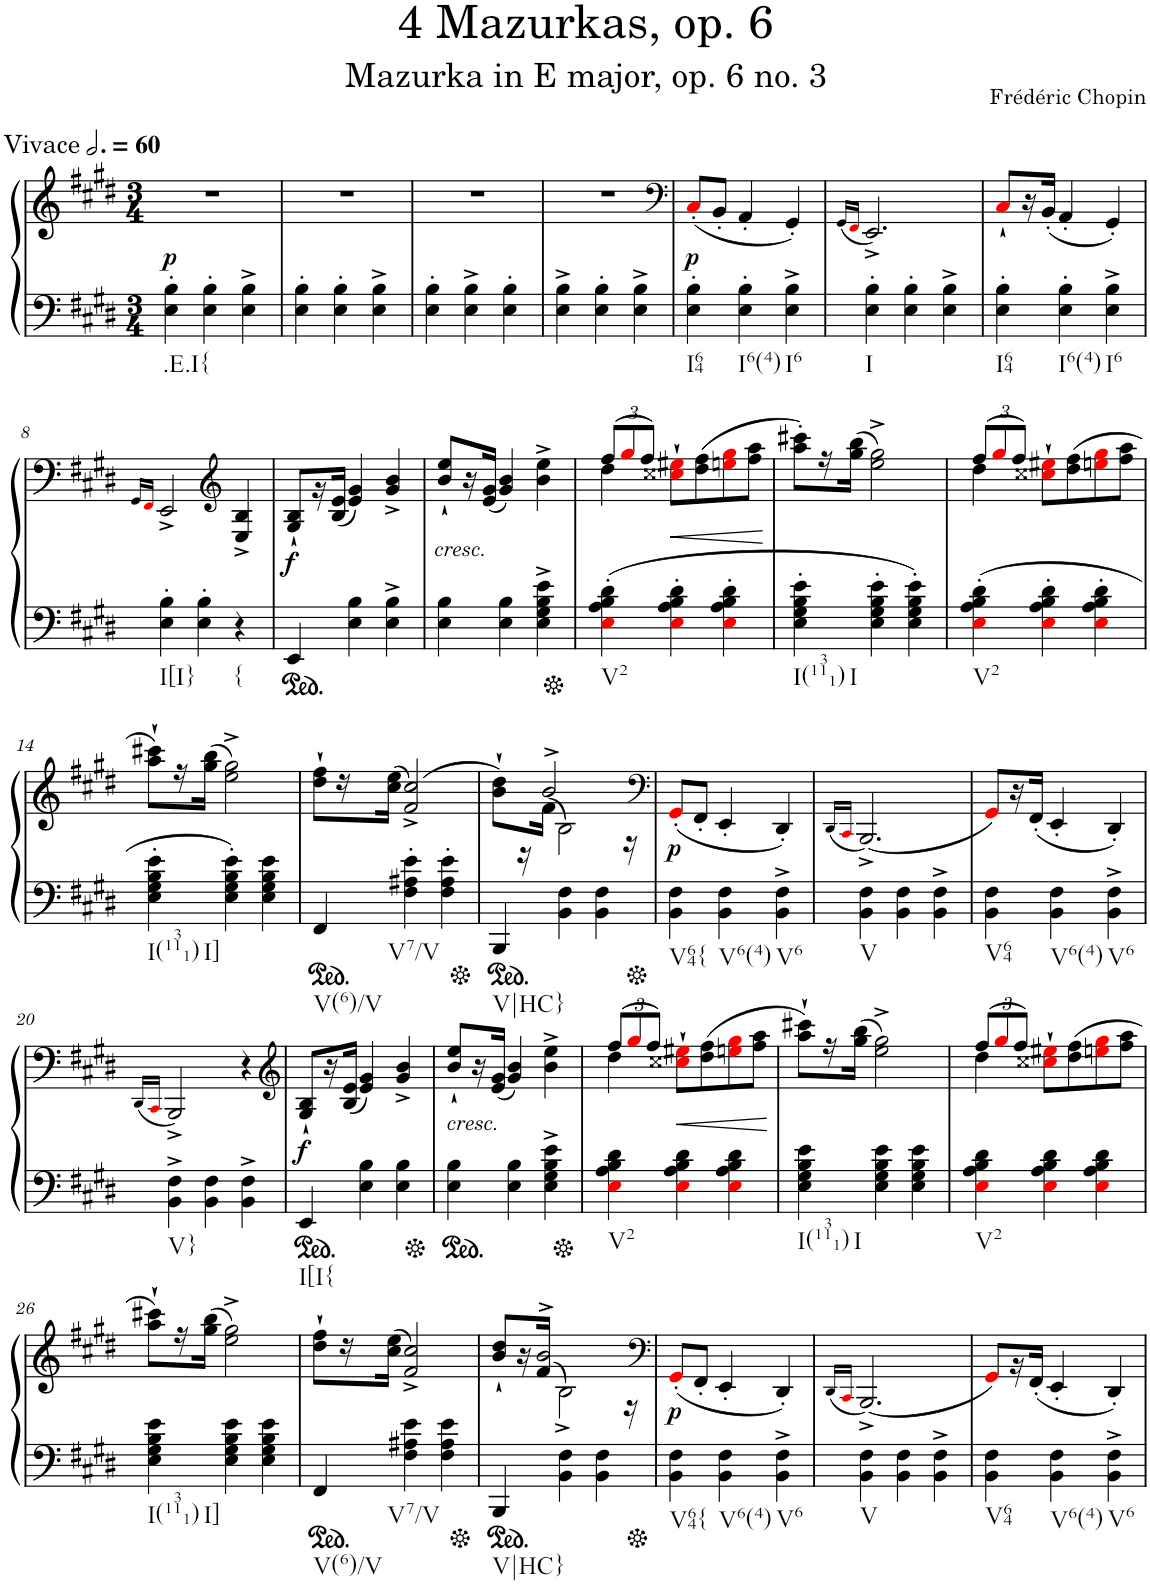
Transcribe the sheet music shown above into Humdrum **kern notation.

**kern	**kern	**dynam
*part2	*part1	*part1
*staff2	*staff1	*staff1
*I"piano	*I"piano	*
*I'Pno	*I'Pno	*
*clefF4	*clefG2	*
*k[f#c#g#d#]	*k[f#c#g#d#]	*
*E:	*E:	*
*M3/4	*M3/4	*
*MM180	*MM180	*
=1	=1	=1
!	!LO:TX:a:t=Vivace	!
!LO:TX:b:t=.E.I{	!	!
!	!	!LO:DY:b
4E\' 4B\'	2.r	p
4E\' 4B\'	.	.
4E\^ 4B\^	.	.
=2	=2	=2
4E\' 4B\'	2.r	.
4E\' 4B\'	.	.
4E\^ 4B\^	.	.
=3	=3	=3
4E\' 4B\'	2.r	.
4E\^ 4B\^	.	.
4E\' 4B\'	.	.
=4	=4	=4
4E\^ 4B\^	2.r	.
4E\' 4B\'	.	.
4E\^ 4B\^	.	.
=5	=5	=5
*	*clefF4	*
!LO:TX:b:t=I64	!	!
!	!	!LO:DY:b
4E\' 4B\'	(8C#'i/L	p
.	8BB'/J	.
!LO:TX:b:t=I6(4)	!	!
4E\' 4B\'	4AA'/	.
!LO:TX:b:t=I6	!	!
4E\^ 4B\^	4GG#'/)	.
=6	=6	=6
.	(16qGG#/LL	.
.	16qFF#i/JJ	.
!LO:TX:b:t=I	!	!
4E\' 4B\'	2.EE^/)	.
4E\' 4B\'	.	.
4E\^ 4B\^	.	.
=7	=7	=7
!LO:TX:b:t=I64	!	!
4E\' 4B\'	8C#`i/L	.
.	16r	.
.	(16BB'/JJ	.
!LO:TX:b:t=I6(4)	!	!
4E\' 4B\'	4AA'/	.
!LO:TX:b:t=I6	!	!
4E\^ 4B\^	4GG#'/)	.
!!LO:LB:g=z
=8	=8	=8
.	16qGG#/LL	.
.	16qFF#i/JJ	.
!LO:TX:b:t=I[I}	!	!
4E\' 4B\'	2EE^/	.
4E\' 4B\'	.	.
*	*clefG2	*
!LO:TX:b:t={	!	!
4r	4E/^ 4B/^	.
=9	=9	=9
*ped	*	*
!	!	!LO:DY:b
4EE/	8G#/` 8B/`L	f
.	16r	.
.	(16B/ 16e/JJ	.
4E\ 4B\	4e/ 4g#/)	.
4E\^ 4B\^	4g#/^ 4b/^	.
=10	=10	=10
!	!LO:TX:b:i:t=cresc.	!
4E\ 4B\	8b/` 8ee/`L	.
.	16r	.
.	(16e/ 16g#/JJ	.
4E\ 4B\	4g#/ 4b/)	.
4E\^ 4G#\^ 4B\^ 4e\^	4b\^ 4ee\^	.
=11	=11	=11
*Xped	*	*
*	*Xbrackettup	*
*	*^	*
!LO:TX:b:t=V2	!	!	!
(4Ei\' 4A\' 4B\' 4d#\'	(12ff#/L	4dd#\	.
.	12gg#i/	.	.
.	12ff#/J)	.	.
!	!	!	!LO:HP:b
4Ei\' 4A\' 4B\' 4d#\'	8cc##Xi\` 8ee#Xi\`L	2ryy	<
.	(8dd#\ 8ff#\	.	.
4Ei\' 4A\' 4B\' 4d#\'	8eeni\ 8gg#i\	.	.
.	8ff#\ 8aa\J	.	.
*	*v	*v	*
.	.	[
=12	=12	=12
!LO:TX:b:t=I(1311)	!	!
!LO:TX:b:t=I	!	!
4E\' 4G#\' 4B\' 4e\'	8aa\' 8ccc#X\'L)	.
.	16r	.
.	(16gg#\ 16bb\JJ	.
4E\' 4G#\' 4B\' 4e\'	2ee\^ 2gg#\^)	.
4E\' 4G#\' 4B\' 4e\')	.	.
=13	=13	=13
*	*^	*
!LO:TX:b:t=V2	!	!	!
(4Ei\' 4A\' 4B\' 4d#\'	(12ff#/L	4dd#\	.
.	12gg#i/	.	.
.	12ff#/J)	.	.
4Ei\' 4A\' 4B\' 4d#\'	8cc##Xi\` 8ee#Xi\`L	2ryy	.
.	(8dd#\ 8ff#\	.	.
4Ei\' 4A\' 4B\' 4d#\'	8eeni\ 8gg#i\	.	.
.	8ff#\ 8aa\J	.	.
*	*v	*v	*
!!LO:LB:g=z
=14	=14	=14
!LO:TX:b:t=I(1311)	!	!
!LO:TX:b:t=I]	!	!
4E\' 4G#\' 4B\' 4e\'	8aa\` 8ccc#X\`L)	.
.	16r	.
.	(16gg#\ 16bb\JJ	.
4E\' 4G#\' 4B\' 4e\')	2ee\^ 2gg#\^)	.
4E\ 4G#\ 4B\ 4e\	.	.
=15	=15	=15
*ped	*	*
!LO:TX:b:t=V(6)/V	!	!
!LO:TX:b:t=V7/V	!	!
4FF#/	8dd#\` 8ff#\`L	.
.	16r	.
.	(16cc#\ 16ee\JJ	.
4F#\' 4A#X\' 4e\'	(>2f#/^ 2cc#/^)	.
4F#\' 4A#\' 4e\'	.	.
=16	=16	=16
*Xped	*	*
*ped	*	*
*	*^	*
!LO:TX:b:t=V|HC}	!	!	!
4BBB/	8b\` 8dd#\`L)	8.ryy	.
.	16r	.	.
.	(16f#\JJ	2b^/	.
4BB\ 4F#\	2B\)	.	.
4BB\ 4F#\	.	.	.
.	.	16r	.
*	*v	*v	*
=17	=17	=17
*	*clefF4	*
*Xped	*	*
*	*^	*
!LO:TX:b:t=V64{	!	!	!
!	!	!	!LO:DY:b
*	*v	*v	*
4BB\ 4F#\	(8GG#'i/L	p
.	8FF#'/J	.
!LO:TX:b:t=V6(4)	!	!
4BB\ 4F#\	4EE'/	.
!LO:TX:b:t=V6	!	!
4BB\^ 4F#\^	4DD#'/)	.
=18	=18	=18
.	(16qDD#/LL	.
.	16qCC#i/JJ	.
!LO:TX:b:t=V	!	!
4BB\ 4F#\	(2.BBB^/)	.
4BB\ 4F#\	.	.
4BB\^ 4F#\^	.	.
=19	=19	=19
!LO:TX:b:t=V64	!	!
4BB\ 4F#\	8GG#i/L)	.
.	16r	.
.	(16FF#'/JJ	.
!LO:TX:b:t=V6(4)	!	!
4BB\ 4F#\	4EE'/	.
!LO:TX:b:t=V6	!	!
4BB\^ 4F#\^	4DD#'/)	.
!!LO:LB:g=z
=20	=20	=20
.	(16qDD#/LL	.
.	16qCC#i/JJ	.
!LO:TX:b:t=V}	!	!
4BB\^ 4F#\^	2BBB^/)	.
4BB\ 4F#\	.	.
4BB\^ 4F#\^	4r	.
=21	=21	=21
*	*clefG2	*
*ped	*	*
!LO:TX:b:t=I[I{	!	!
!	!	!LO:DY:b
4EE/	8G#/` 8B/`L	f
.	16r	.
.	(16B/ 16e/JJ	.
4E\ 4B\	4e/ 4g#/)	.
4E\ 4B\	4g#/^ 4b/^	.
=22	=22	=22
*Xped	*	*
*ped	*	*
!	!LO:TX:b:i:t=cresc.	!
4E\ 4B\	8b/` 8ee/`L	.
.	16r	.
.	(16e/ 16g#/JJ	.
4E\ 4B\	4g#/ 4b/)	.
4E\^ 4G#\^ 4B\^ 4e\^	4b\^ 4ee\^	.
=23	=23	=23
*Xped	*	*
*	*^	*
!LO:TX:b:t=V2	!	!	!
4Ei\ 4A\ 4B\ 4d#\	(12ff#/L	4dd#\	.
.	12gg#i/	.	.
.	12ff#/J)	.	.
!	!	!	!LO:HP:b
4Ei\ 4A\ 4B\ 4d#\	8cc##Xi\` 8ee#Xi\`L	2ryy	<
.	(8dd#\ 8ff#\	.	.
4Ei\ 4A\ 4B\ 4d#\	8eeni\ 8gg#i\	.	.
.	8ff#\ 8aa\J	.	.
*	*v	*v	*
.	.	[
=24	=24	=24
!LO:TX:b:t=I(1311)	!	!
!LO:TX:b:t=I	!	!
4E\ 4G#\ 4B\ 4e\	8aa\` 8ccc#X\`L)	.
.	16r	.
.	(16gg#\ 16bb\JJ	.
4E\ 4G#\ 4B\ 4e\	2ee\^ 2gg#\^)	.
4E\ 4G#\ 4B\ 4e\	.	.
=25	=25	=25
*	*^	*
!LO:TX:b:t=V2	!	!	!
4Ei\ 4A\ 4B\ 4d#\	(12ff#/L	4dd#\	.
.	12gg#i/	.	.
.	12ff#/J)	.	.
4Ei\ 4A\ 4B\ 4d#\	8cc##Xi\` 8ee#Xi\`L	2ryy	.
.	(8dd#\ 8ff#\	.	.
4Ei\ 4A\ 4B\ 4d#\	8eeni\ 8gg#i\	.	.
.	8ff#\ 8aa\J	.	.
*	*v	*v	*
!!LO:LB:g=z
=26	=26	=26
!LO:TX:b:t=I(1311)	!	!
!LO:TX:b:t=I]	!	!
4E\ 4G#\ 4B\ 4e\	8aa\` 8ccc#X\`L)	.
.	16r	.
.	(16gg#\ 16bb\JJ	.
4E\ 4G#\ 4B\ 4e\	2ee\^ 2gg#\^)	.
4E\ 4G#\ 4B\ 4e\	.	.
=27	=27	=27
*ped	*	*
!LO:TX:b:t=V(6)/V	!	!
!LO:TX:b:t=V7/V	!	!
4FF#/	8dd#\` 8ff#\`L	.
.	16r	.
.	(16cc#\ 16ee\JJ	.
4F#\ 4A#X\ 4e\	2f#/^ 2cc#/^)	.
4F#\ 4A#\ 4e\	.	.
=28	=28	=28
*Xped	*	*
*ped	*	*
*	*^	*
!LO:TX:b:t=V|HC}	!	!	!
4BBB/	8b/` 8dd#/`L	8.ryy	.
.	16r	.	.
.	(16f#/JJ	2b^/	.
4BB\ 4F#\	2B^\)	.	.
4BB\ 4F#\	.	.	.
.	.	16r	.
*	*v	*v	*
=29	=29	=29
*	*clefF4	*
*Xped	*	*
*	*^	*
!LO:TX:b:t=V64{	!	!	!
!	!	!	!LO:DY:b
*	*v	*v	*
4BB\ 4F#\	(8GG#'i/L	p
.	8FF#'/J	.
!LO:TX:b:t=V6(4)	!	!
4BB\ 4F#\	4EE'/	.
!LO:TX:b:t=V6	!	!
4BB\^ 4F#\^	4DD#'/)	.
=30	=30	=30
.	(16qDD#/LL	.
.	16qCC#i/JJ	.
!LO:TX:b:t=V	!	!
4BB\ 4F#\	(2.BBB^/)	.
4BB\ 4F#\	.	.
4BB\^ 4F#\^	.	.
=31	=31	=31
!LO:TX:b:t=V64	!	!
4BB\ 4F#\	8GG#i/L)	.
.	16r	.
.	(16FF#'/JJ	.
!LO:TX:b:t=V6(4)	!	!
4BB\ 4F#\	4EE'/	.
!LO:TX:b:t=V6	!	!
4BB\^ 4F#\^	4DD#'/)	.
=	=	=
*-	*-	*-
